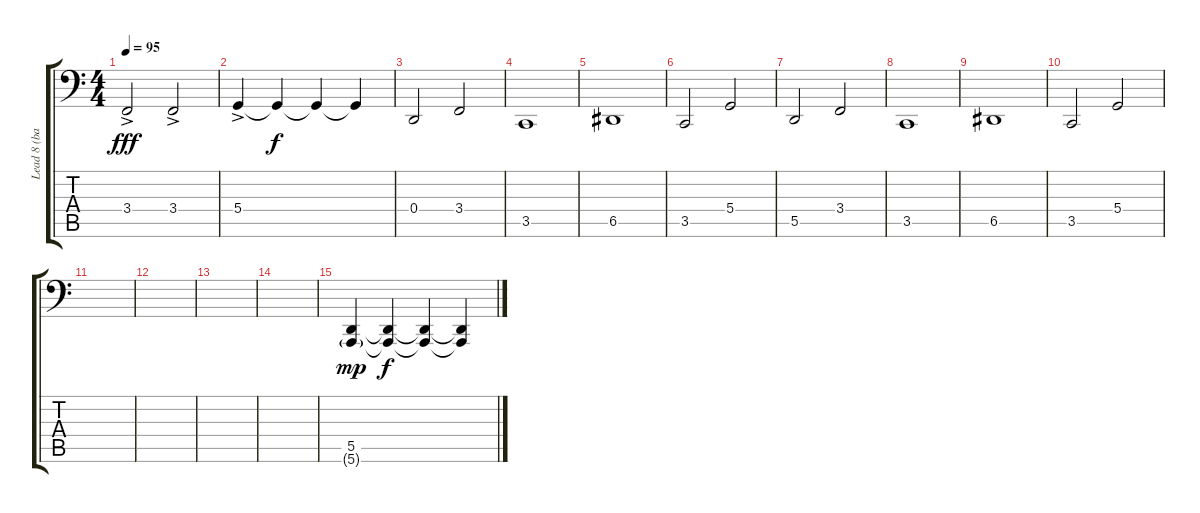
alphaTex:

\track ("Lead 8 (bass+lead)" "Lead 8 (ba") {instrument lead8bassandlead}
\staff {score tabs}
\tuning (E3 B2 G2 D2 A1 E1) {hide}
\ts (4 4)
\tempo 95
\clef f4
\ks c
3.4{ac}.2{dy fff} 3.4{ac}.2 |
5.4{ac}.4 5.4{t}.4{dy f} 5.4{t}.4 5.4{t}.4{volume 10} |
0.4.2 3.4.2 |
3.5.1 |
6.5.1 |
3.5.2 5.4.2 |
5.5.2 3.4.2 |
3.5.1 |
6.5.1 |
3.5.2 5.4.2 |
|
|
|
|
(5.5 5.6{g}).4{dy mp} (5.5{t} 5.6{t}).4{dy f volume 3} (5.5{t} 5.6{t}).4 (5.5{t} 5.6{t}).4
